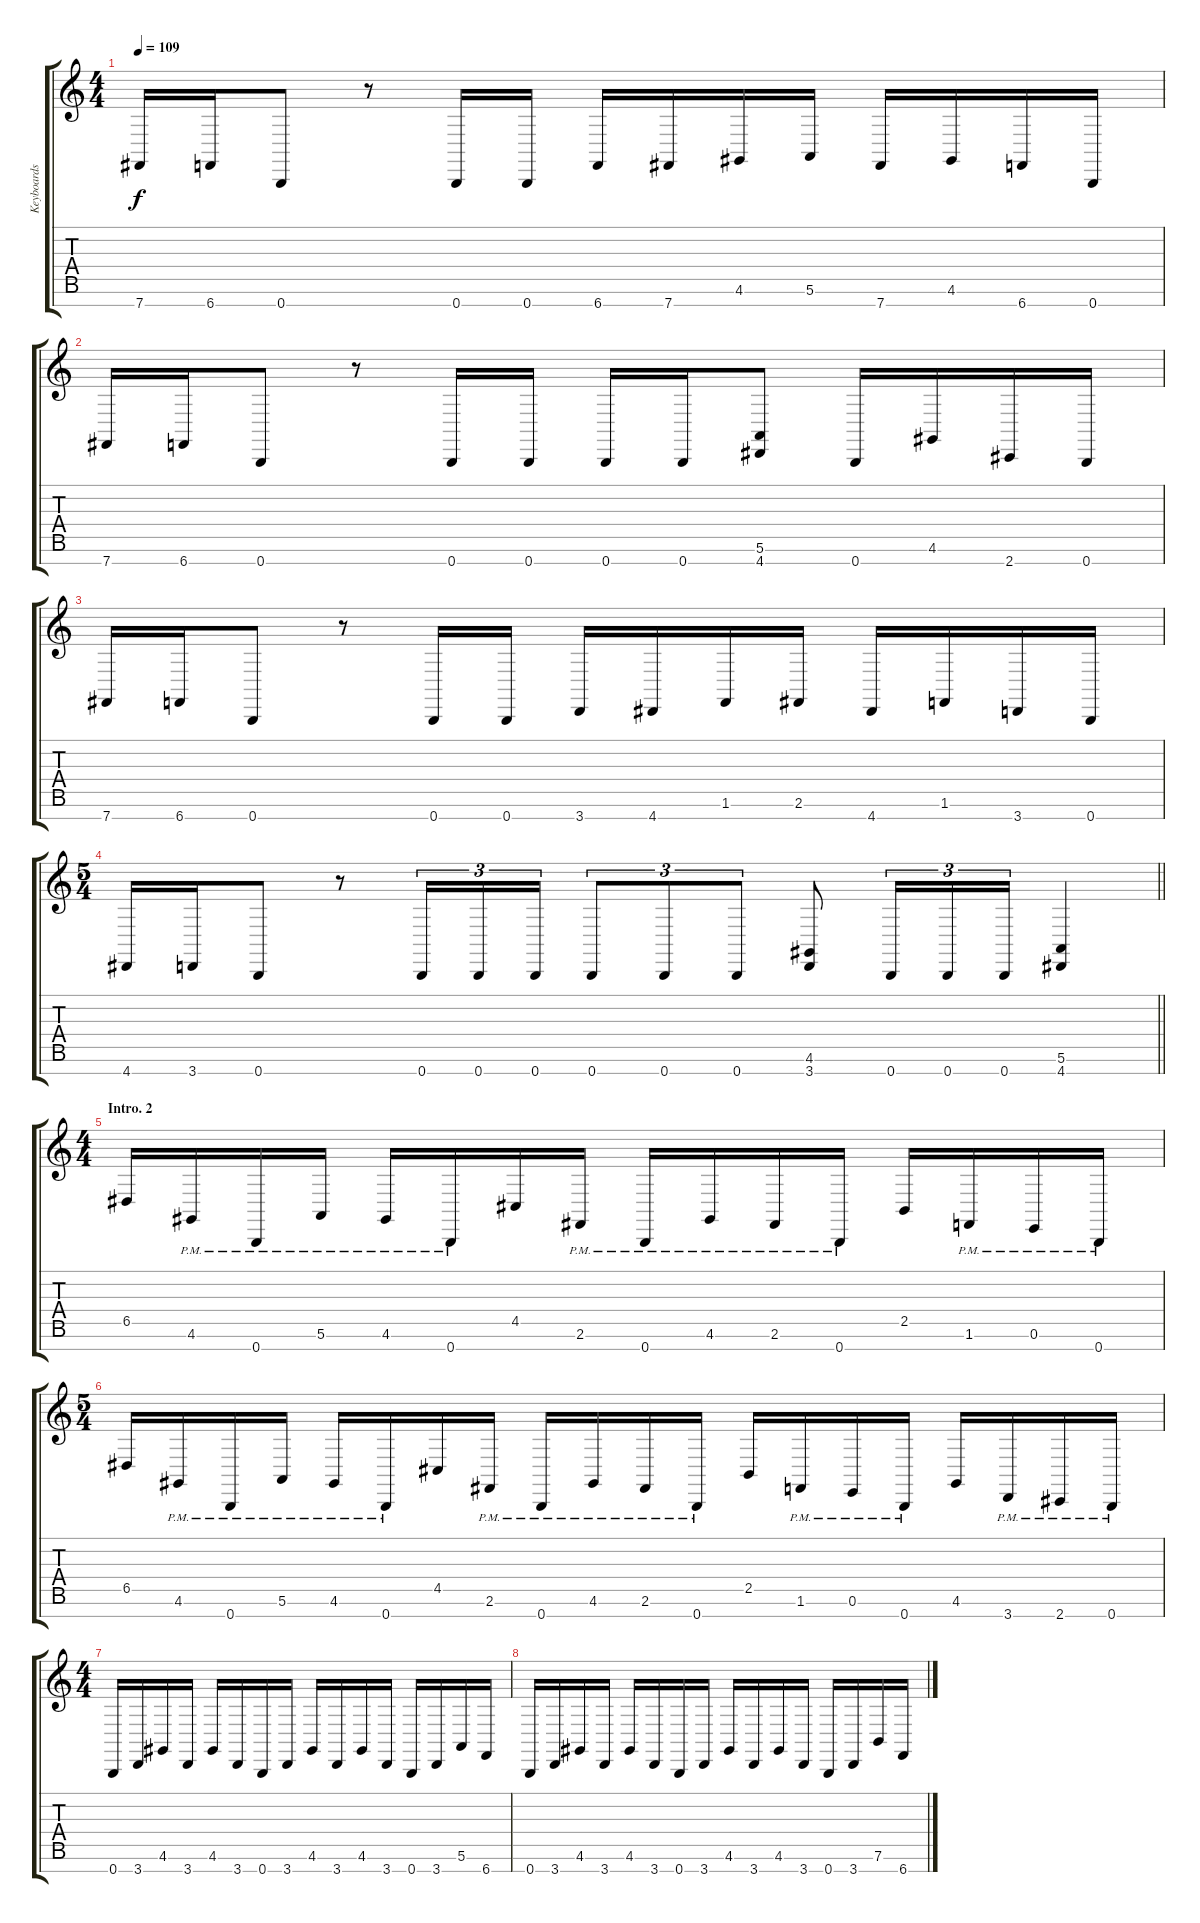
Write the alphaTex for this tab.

\track ("Keyboards 1" "Keyboards ") {instrument lead2sawtooth}
\staff {score tabs}
\tuning (E4 B3 G3 D3 A2 E2 B1) {hide}
\ts (4 4)
\tempo 109
\clef g2
\ks c
7.7.16{dy f} 6.7.16 0.7.8 r.8 0.7.16 0.7.16 6.7.16 7.7.16 4.6.16 5.6.16 7.7.16 4.6.16 6.7.16 0.7.16 |
7.7.16 6.7.16 0.7.8 r.8 0.7.16 0.7.16 0.7.16 0.7.16 (5.6 4.7).8 0.7.16 4.6.16 2.7.16 0.7.16 |
7.7.16 6.7.16 0.7.8 r.8 0.7.16 0.7.16 3.7.16 4.7.16 1.6.16 2.6.16 4.7.16 1.6.16 3.7.16 0.7.16 |
\ts (5 4)
\barLineRight lightlight
4.7.16 3.7.16 0.7.8 r.8 0.7.16{tu (3 2)} 0.7.16{tu (3 2)} 0.7.16{tu (3 2)} 0.7.8{tu (3 2)} 0.7.8{tu (3 2)} 0.7.8{tu (3 2)} (4.6 3.7).8 0.7.16{tu (3 2)} 0.7.16{tu (3 2)} 0.7.16{tu (3 2)} (5.6 4.7).4 |
\ts (4 4)
\section ("" "Intro. 2")
6.5.16 4.6{pm}.16 0.7{pm}.16 5.6{pm}.16 4.6{pm}.16 0.7{pm}.16 4.5.16 2.6{pm}.16 0.7{pm}.16 4.6{pm}.16 2.6{pm}.16 0.7{pm}.16 2.5.16 1.6{pm}.16 0.6{pm}.16 0.7{pm}.16 |
\ts (5 4)
6.5.16 4.6{pm}.16 0.7{pm}.16 5.6{pm}.16 4.6{pm}.16 0.7{pm}.16 4.5.16 2.6{pm}.16 0.7{pm}.16 4.6{pm}.16 2.6{pm}.16 0.7{pm}.16 2.5.16 1.6{pm}.16 0.6{pm}.16 0.7{pm}.16 4.6.16 3.7{pm}.16 2.7{pm}.16 0.7{pm}.16 |
\ts (4 4)
0.7.16 3.7.16 4.6.16 3.7.16 4.6.16 3.7.16 0.7.16 3.7.16 4.6.16 3.7.16 4.6.16 3.7.16 0.7.16 3.7.16 5.6.16 6.7.16 |
0.7.16 3.7.16 4.6.16 3.7.16 4.6.16 3.7.16 0.7.16 3.7.16 4.6.16 3.7.16 4.6.16 3.7.16 0.7.16 3.7.16 7.6.16 6.7.16
